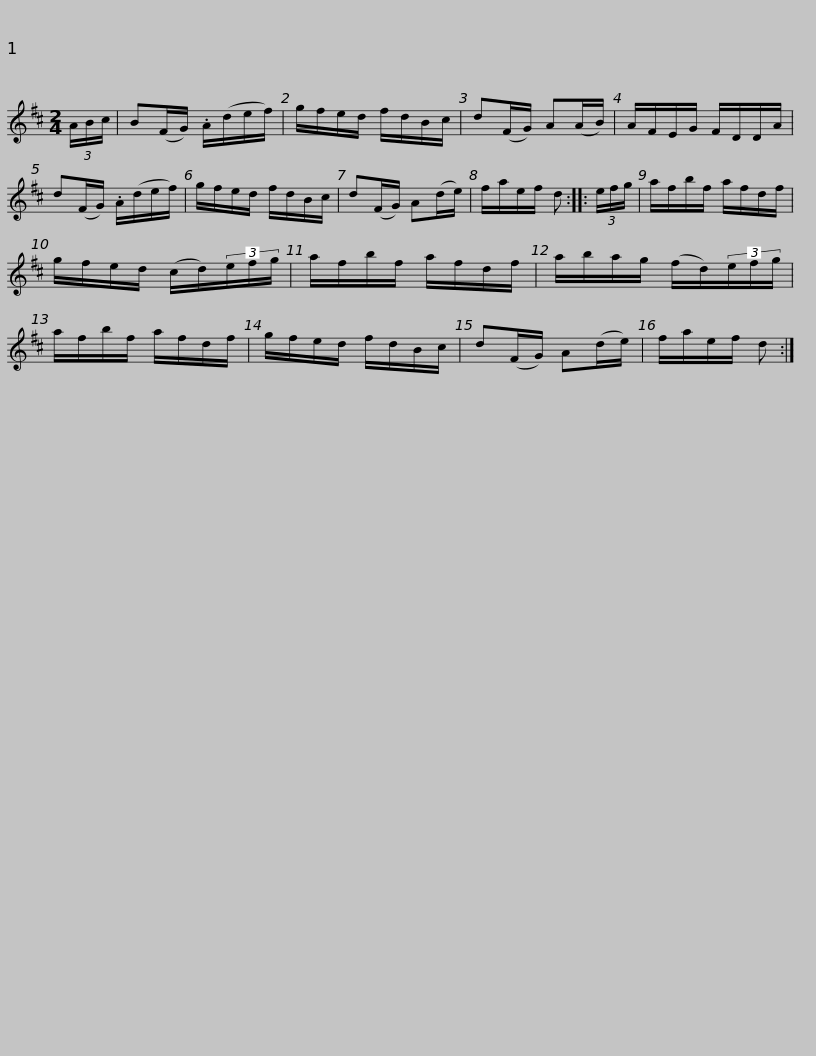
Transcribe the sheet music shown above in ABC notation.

X:1
L:1/8
M:2/4
I:linebreak $
K:D
V:1 treble
V:1
 (3A/B/c/ | B(F/G/) .A/(d/e/f/) | g/f/e/d/ f/d/B/c/ | d(F/G/) A(A/B/) | A/F/E/G/ F/D/D/A/ | %5
 d(F/G/) .A/(d/e/f/) | g/f/e/d/ f/d/B/c/ |$ d(F/G/) A(d/e/) | f/a/e/f/ d :: (3e/f/g/ | %10
 a/f/b/f/ a/f/d/f/ | g/f/e/d/ (c/d/)(3e/f/g/ | a/f/b/f/ a/f/d/f/ |$ a/b/a/g/ (f/d/)(3e/f/g/ | a/f/b/f/ a/f/d/f/ | %15
 g/f/e/d/ f/d/B/c/ | d(F/G/) A(d/e/) | f/a/e/f/ d :| %18
